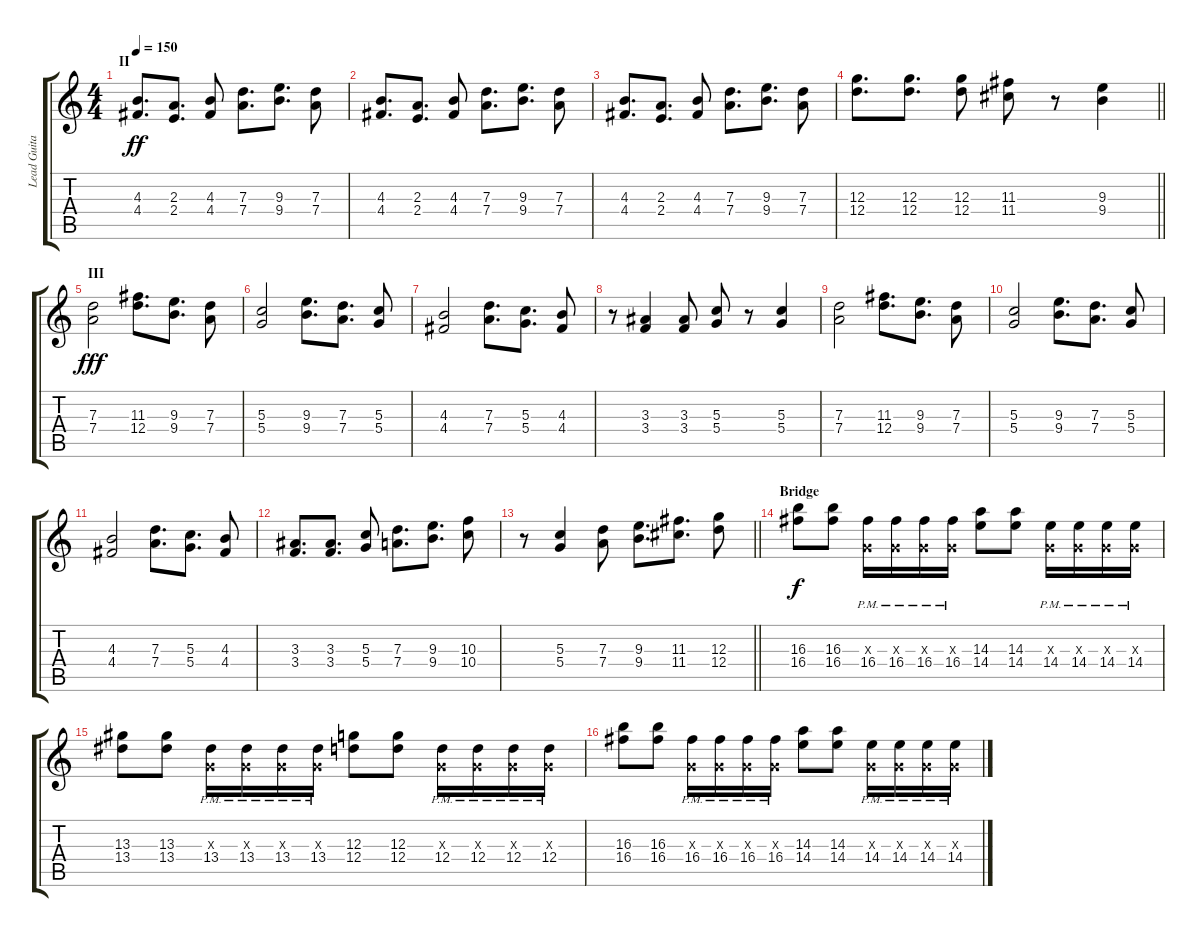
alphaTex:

\track ("Lead Guitar" "Lead Guita") {instrument distortionguitar}
\staff {score tabs}
\tuning (E4 B3 G3 D3 A2 E2) {hide}
\ts (4 4)
\section ("" "II")
\tempo 150
\clef g2
\ks c
(4.3 4.4).8{d dy ff} (2.3 2.4).8{d} (4.3 4.4).8 (7.3 7.4).8{d} (9.3 9.4).8{d} (7.3 7.4).8 |
(4.3 4.4).8{d} (2.3 2.4).8{d} (4.3 4.4).8 (7.3 7.4).8{d} (9.3 9.4).8{d} (7.3 7.4).8 |
(4.3 4.4).8{d} (2.3 2.4).8{d} (4.3 4.4).8 (7.3 7.4).8{d} (9.3 9.4).8{d} (7.3 7.4).8 |
\barLineRight lightlight
(12.3 12.4).8{d} (12.3 12.4).8{d} (12.3 12.4).8 (11.3 11.4).8 r.8 (9.3 9.4).4 |
\section ("" "III")
(7.3 7.4).2{dy fff} (11.3 12.4).8{d} (9.3 9.4).8{d} (7.3 7.4).8 |
(5.3 5.4).2 (9.3 9.4).8{d} (7.3 7.4).8{d} (5.3 5.4).8 |
(4.3 4.4).2 (7.3 7.4).8{d} (5.3 5.4).8{d} (4.3 4.4).8 |
r.8 (3.3 3.4).4 (3.3 3.4).8 (5.3 5.4).8 r.8 (5.3 5.4).4 |
(7.3 7.4).2 (11.3 12.4).8{d} (9.3 9.4).8{d} (7.3 7.4).8 |
(5.3 5.4).2 (9.3 9.4).8{d} (7.3 7.4).8{d} (5.3 5.4).8 |
(4.3 4.4).2 (7.3 7.4).8{d} (5.3 5.4).8{d} (4.3 4.4).8 |
(3.3 3.4).8{d} (3.3 3.4).8{d} (5.3 5.4).8 (7.3 7.4).8{d} (9.3 9.4).8{d} (10.3 10.4).8 |
\barLineRight lightlight
r.8 (5.3 5.4).4 (7.3 7.4).8 (9.3 9.4).8{d} (11.3 11.4).8{d} (12.3 12.4).8 |
\section ("" "Bridge")
(16.3 16.4).8{dy f} (16.3 16.4).8 (0.3{x} 16.4{pm}).16 (0.3{x} 16.4{pm}).16 (0.3{x} 16.4{pm}).16 (0.3{x} 16.4{pm}).16 (14.3 14.4).8 (14.3 14.4).8 (0.3{x} 14.4{pm}).16 (0.3{x} 14.4{pm}).16 (0.3{x} 14.4{pm}).16 (0.3{x} 14.4{pm}).16 |
(13.3 13.4).8 (13.3 13.4).8 (0.3{x} 13.4{pm}).16 (0.3{x} 13.4{pm}).16 (0.3{x} 13.4{pm}).16 (0.3{x} 13.4{pm}).16 (12.3 12.4).8 (12.3 12.4).8 (0.3{x} 12.4{pm}).16 (0.3{x} 12.4{pm}).16 (0.3{x} 12.4{pm}).16 (0.3{x} 12.4{pm}).16 |
(16.3 16.4).8 (16.3 16.4).8 (0.3{x} 16.4{pm}).16 (0.3{x} 16.4{pm}).16 (0.3{x} 16.4{pm}).16 (0.3{x} 16.4{pm}).16 (14.3 14.4).8 (14.3 14.4).8 (0.3{x} 14.4{pm}).16 (0.3{x} 14.4{pm}).16 (0.3{x} 14.4{pm}).16 (0.3{x} 14.4{pm}).16
